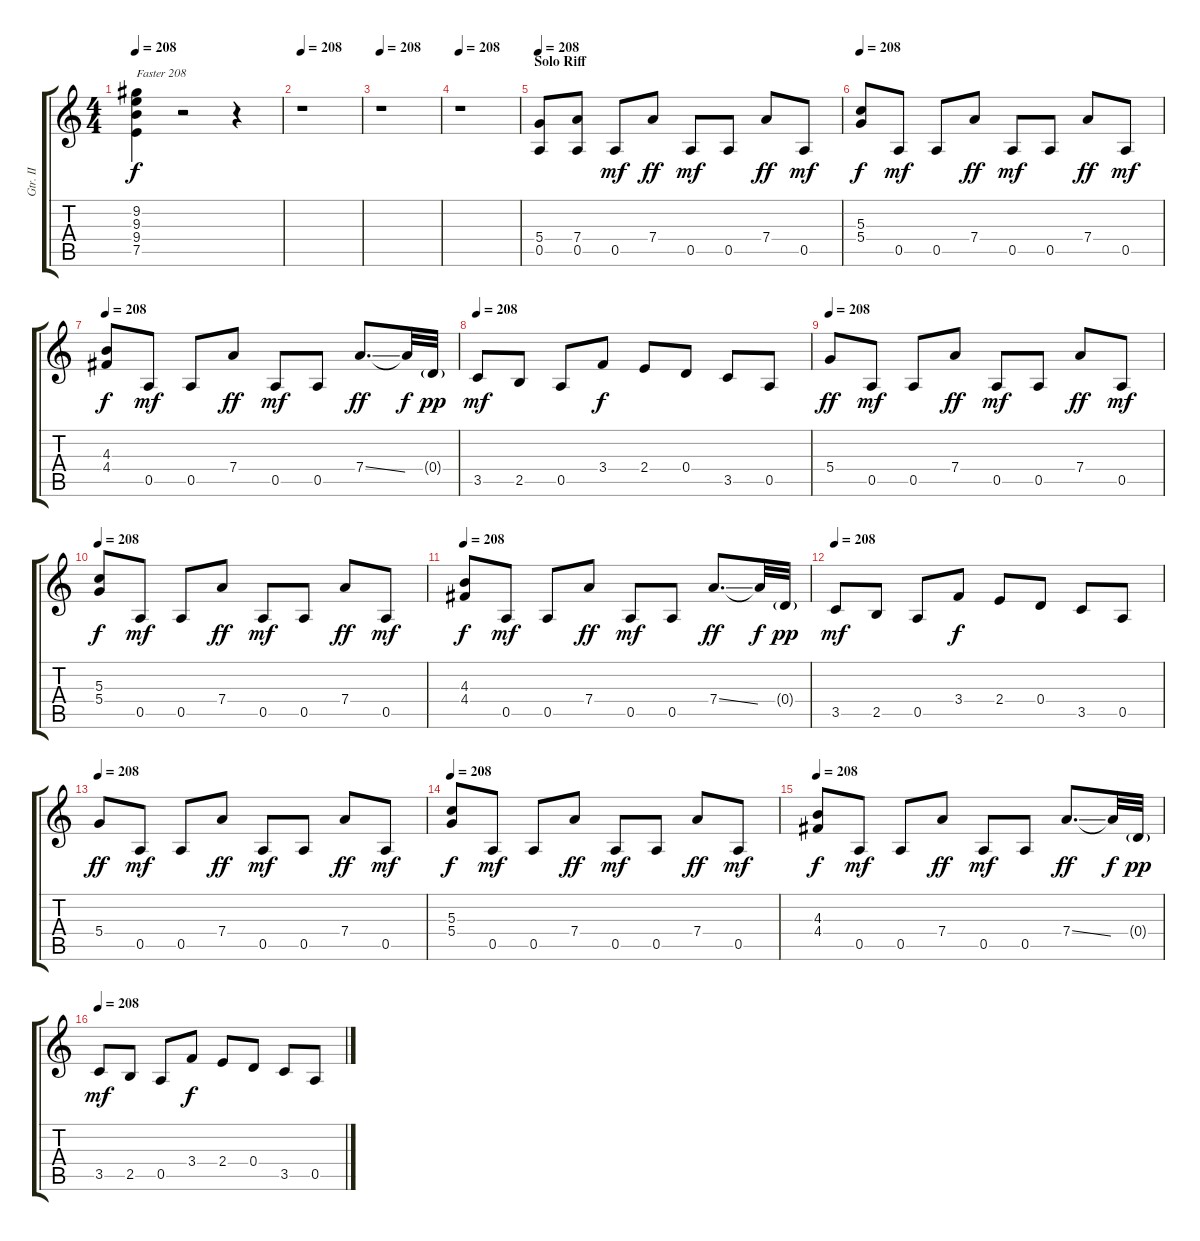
\track ("Gtr. II" "Gtr. II") {instrument overdrivenguitar}
\staff {score tabs}
\tuning (E4 B3 G3 D3 A2 E2) {hide}
\ts (4 4)
\tempo 208
\clef g2
\ks c
(9.2 9.3 9.4 7.5).4{txt "Faster 208" dy f} r.2 r.4 |
\tempo 208
r.1 |
\tempo 208
r.1 |
\tempo 208
r.1 |
\section ("" "Solo Riff")
\tempo 208
(5.4 0.5).8 (7.4 0.5).8 0.5.8{dy mf} 7.4.8{dy ff} 0.5.8{dy mf} 0.5.8 7.4.8{dy ff} 0.5.8{dy mf} |
\tempo 208
(5.3 5.4).8{dy f} 0.5.8{dy mf} 0.5.8 7.4.8{dy ff} 0.5.8{dy mf} 0.5.8 7.4.8{dy ff} 0.5.8{dy mf} |
\tempo 208
(4.3 4.4).8{dy f} 0.5.8{dy mf} 0.5.8 7.4.8{dy ff} 0.5.8{dy mf} 0.5.8 7.4{ss}.8{d dy ff} 7.4{t}.32{dy f} 0.4{g}.32{dy pp} |
\tempo 208
3.5.8{dy mf} 2.5.8 0.5.8 3.4.8{dy f} 2.4.8 0.4.8 3.5.8 0.5.8 |
\tempo 208
5.4.8{dy ff} 0.5.8{dy mf} 0.5.8 7.4.8{dy ff} 0.5.8{dy mf} 0.5.8 7.4.8{dy ff} 0.5.8{dy mf} |
\tempo 208
(5.3 5.4).8{dy f} 0.5.8{dy mf} 0.5.8 7.4.8{dy ff} 0.5.8{dy mf} 0.5.8 7.4.8{dy ff} 0.5.8{dy mf} |
\tempo 208
(4.3 4.4).8{dy f} 0.5.8{dy mf} 0.5.8 7.4.8{dy ff} 0.5.8{dy mf} 0.5.8 7.4{ss}.8{d dy ff} 7.4{t}.32{dy f} 0.4{g}.32{dy pp} |
\tempo 208
3.5.8{dy mf} 2.5.8 0.5.8 3.4.8{dy f} 2.4.8 0.4.8 3.5.8 0.5.8 |
\tempo 208
5.4.8{dy ff} 0.5.8{dy mf} 0.5.8 7.4.8{dy ff} 0.5.8{dy mf} 0.5.8 7.4.8{dy ff} 0.5.8{dy mf} |
\tempo 208
(5.3 5.4).8{dy f} 0.5.8{dy mf} 0.5.8 7.4.8{dy ff} 0.5.8{dy mf} 0.5.8 7.4.8{dy ff} 0.5.8{dy mf} |
\tempo 208
(4.3 4.4).8{dy f} 0.5.8{dy mf} 0.5.8 7.4.8{dy ff} 0.5.8{dy mf} 0.5.8 7.4{ss}.8{d dy ff} 7.4{t}.32{dy f} 0.4{g}.32{dy pp} |
\tempo 208
3.5.8{dy mf} 2.5.8 0.5.8 3.4.8{dy f} 2.4.8 0.4.8 3.5.8 0.5.8
